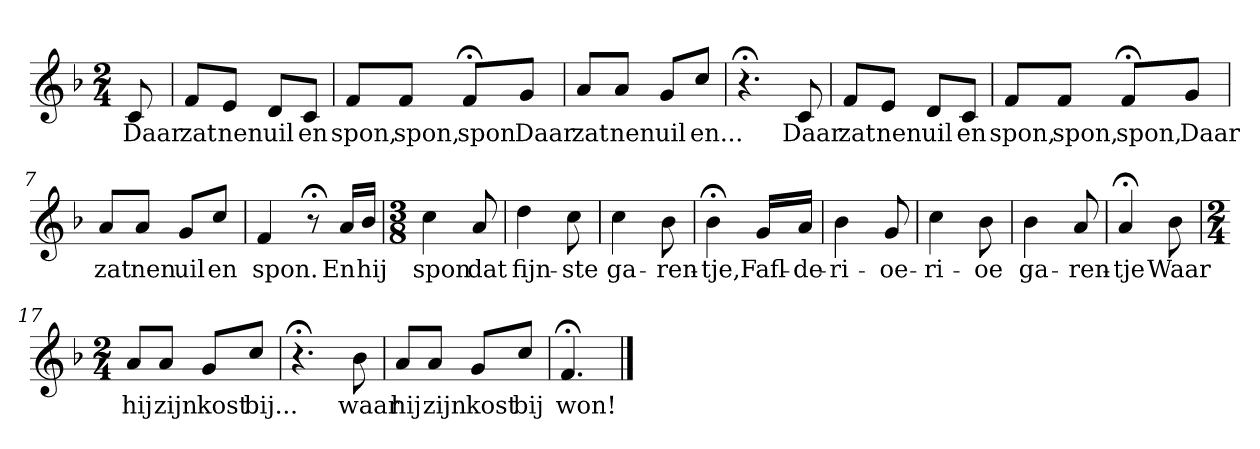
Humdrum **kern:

**kern	**text
*part1	*part1
*staff1	*staff1
*k[b-]	*
*F:	*
*M2/4	*
*MM120	*
=	=
8c	Daar
=1	=1
8fL	zat
8eJ	nen
8dL	uil
8cJ	en
=2	=2
8fL	spon,
8fJ	spon,
8f;<L	spon
8gJ	Daar
=3	=3
8aL	zat
8aJ	nen
8gL	uil
8ccJ	en...
=4	=4
4.r;<	.
8c	Daar
=5	=5
8fL	zat
8eJ	nen
8dL	uil
8cJ	en
=6	=6
8fL	spon,
8fJ	spon,
8f;<L	spon,
8gJ	Daar
=7	=7
8aL	zat
8aJ	nen
8gL	uil
8ccJ	en
=8	=8
4f	spon.
8r;<	.
16aLL	En
16b-JJ	hij
=9	=9
*M3/8	*
4cc	spon
8a	dat
=10	=10
4dd	fijn-
8cc	-ste
=11	=11
4cc	ga-
8b-	-ren-
=12	=12
4b-;<	-tje,
16gLL	Fafl-
16aJJ	-de-
=13	=13
4b-	-ri-
8g	-oe-
=14	=14
4cc	-ri-
8b-	-oe
=15	=15
4b-	ga-
8a	-ren-
=16	=16
4a;<	-tje
8b-	Waar
=17	=17
*M2/4	*
8aL	hij
8aJ	zijn
8gL	kost
8ccJ	bij...
=18	=18
4.r;<	.
8b-	waar
=19	=19
8aL	hij
8aJ	zijn
8gL	kost
8ccJ	bij
=20	=20
4.f;<	won!
==	==
*-	*-
